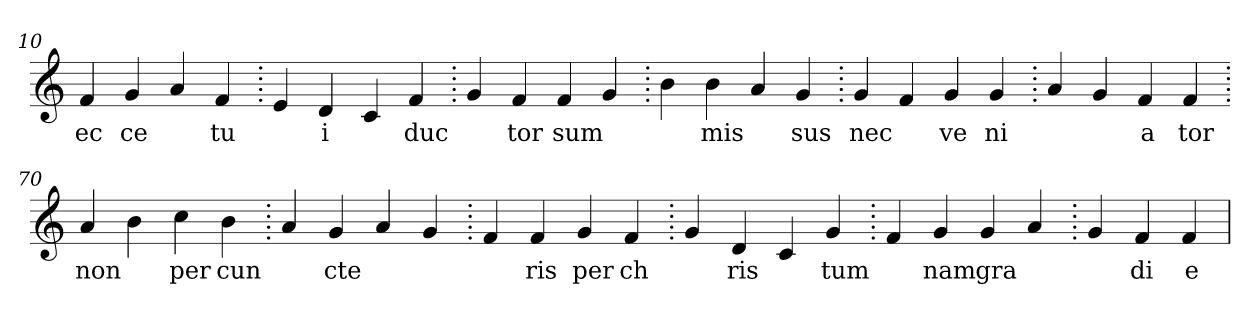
**kern	**text
*part1	*part1
*staff1	*staff1
*clefG2	*
=10.	=10.
4f	ec
4g	ce
4a	.
4f	tu
=20.	=20.
4e	.
4d	i
4c	.
4f	duc
=30.	=30.
4g	.
4f	tor
4f	sum
4g	.
=40.	=40.
4b	.
4b	mis
4a	.
4g	sus
=50.	=50.
4g	nec
4f	.
4g	ve
4g	ni
=60.	=60.
4a	.
4g	.
4f	a
4f	tor
=70.	=70.
4a	non
4b	.
4cc	per
4b	cun
=80.	=80.
4a	.
4g	cte
4a	.
4g	.
=90.	=90.
4f	.
4f	ris
4g	per
4f	ch
=100.	=100.
4g	.
4d	ris
4c	.
4g	tum
=110.	=110.
4f	.
4g	nam
4g	gra
4a	.
=120.	=120.
4g	.
4f	di
4f	e
=	=
*-	*-
